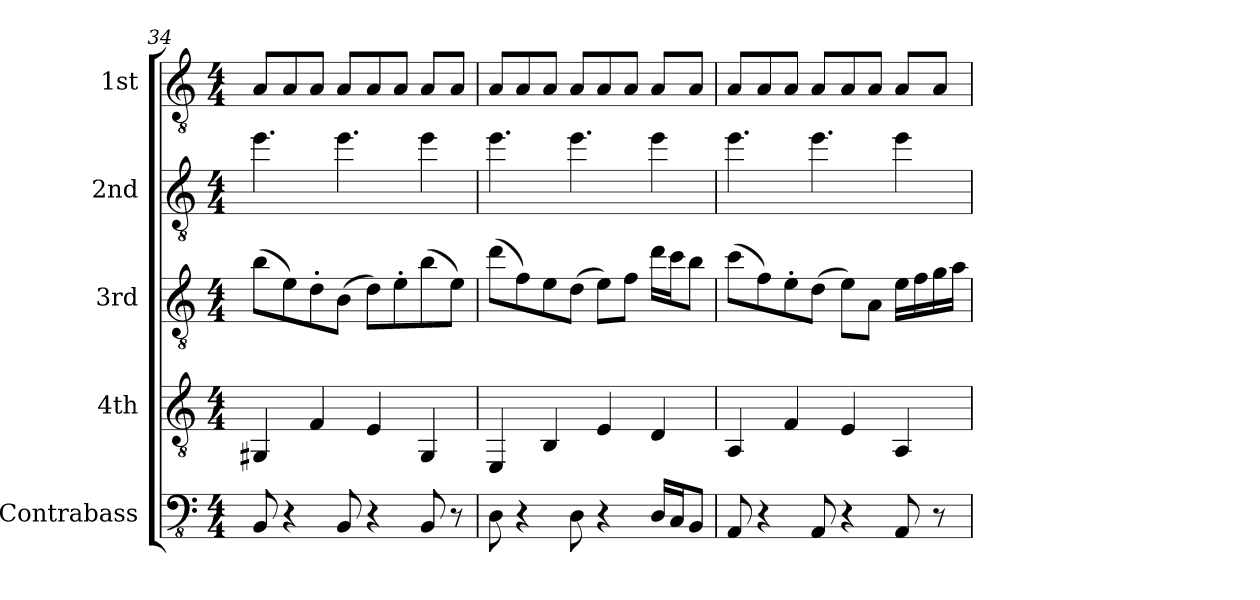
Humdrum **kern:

**kern	**kern	**kern	**kern	**kern
*part5	*part4	*part3	*part2	*part1
*staff5	*staff4	*staff3	*staff2	*staff1
*I"Contrabass	*I"4th	*I"3rd	*I"2nd	*I"1st
*I'C.B	*	*	*	*
*clefFv4	*clefGv2	*clefGv2	*clefGv2	*clefGv2
*k[]	*k[]	*k[]	*k[]	*k[]
*M4/4	*M4/4	*M4/4	*M4/4	*M4/4
=34	=34	=34	=34	=34
8BBB/	4GG#X/	(8b\L	4.ee\	8A/L
4r	.	8e\)	.	8A/
.	4F/	8d'\	.	8A/J
8BBB/	.	(8B\J	4.ee\	8A/L
4r	4E/	8d\L)	.	8A/
.	.	8e'\	.	8A/J
8BBB/	4GG#/	(8b\	4ee\	8A/L
8r	.	8e\J)	.	8A/J
=35	=35	=35	=35	=35
8DD\	4EE/	(8dd\L	4.ee\	8A/L
4r	.	8f\)	.	8A/
.	4BB/	8e\	.	8A/J
8DD\	.	(8d\J	4.ee\	8A/L
4r	4E/	8e\L)	.	8A/
.	.	8f\J	.	8A/J
16DD/LL	4D/	16dd\LL	4ee\	8A/L
16CC/J	.	16cc\J	.	.
8BBB/J	.	8b\J	.	8A/J
=36	=36	=36	=36	=36
8AAA/	4AA/	(8cc\L	4.ee\	8A/L
4r	.	8f\)	.	8A/
.	4F/	8e'\	.	8A/J
8AAA/	.	(8d\J	4.ee\	8A/L
4r	4E/	8e\L)	.	8A/
.	.	8A\J	.	8A/J
8AAA/	4AA/	16e\LL	4ee\	8A/L
.	.	16f\	.	.
8r	.	16g\	.	8A/J
.	.	16a\JJ	.	.
=	=	=	=	=
*-	*-	*-	*-	*-
